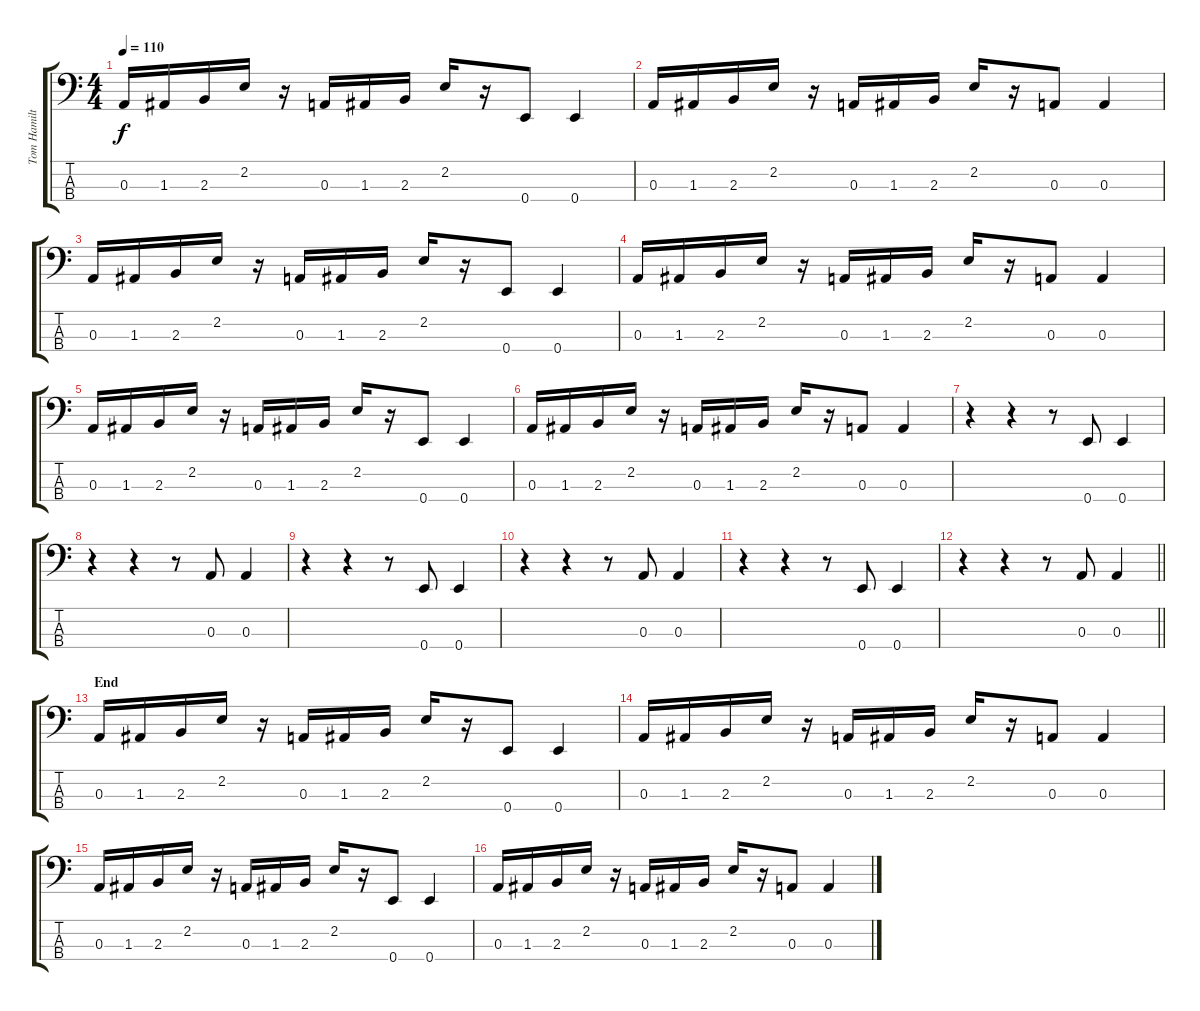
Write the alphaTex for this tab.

\track ("Tom Hamilton - Bass" "Tom Hamilt") {instrument electricbassfinger}
\staff {score tabs}
\tuning (G2 D2 A1 E1) {hide}
\ts (4 4)
\tempo 110
\clef f4
\ks c
0.3.16{dy f} 1.3.16 2.3.16 2.2.16 r.16 0.3.16 1.3.16 2.3.16 2.2.16 r.16 0.4.8 0.4.4 |
0.3.16 1.3.16 2.3.16 2.2.16 r.16 0.3.16 1.3.16 2.3.16 2.2.16 r.16 0.3.8 0.3.4 |
0.3.16 1.3.16 2.3.16 2.2.16 r.16 0.3.16 1.3.16 2.3.16 2.2.16 r.16 0.4.8 0.4.4 |
0.3.16 1.3.16 2.3.16 2.2.16 r.16 0.3.16 1.3.16 2.3.16 2.2.16 r.16 0.3.8 0.3.4 |
0.3.16 1.3.16 2.3.16 2.2.16 r.16 0.3.16 1.3.16 2.3.16 2.2.16 r.16 0.4.8 0.4.4 |
0.3.16 1.3.16 2.3.16 2.2.16 r.16 0.3.16 1.3.16 2.3.16 2.2.16 r.16 0.3.8 0.3.4 |
r.4 r.4 r.8 0.4.8 0.4.4 |
r.4 r.4 r.8 0.3.8 0.3.4 |
r.4 r.4 r.8 0.4.8 0.4.4 |
r.4 r.4 r.8 0.3.8 0.3.4 |
r.4 r.4 r.8 0.4.8 0.4.4 |
\barLineRight lightlight
r.4 r.4 r.8 0.3.8 0.3.4 |
\section ("" "End")
0.3.16 1.3.16 2.3.16 2.2.16 r.16 0.3.16 1.3.16 2.3.16 2.2.16 r.16 0.4.8 0.4.4 |
0.3.16 1.3.16 2.3.16 2.2.16 r.16 0.3.16 1.3.16 2.3.16 2.2.16 r.16 0.3.8 0.3.4 |
0.3.16 1.3.16 2.3.16 2.2.16 r.16 0.3.16 1.3.16 2.3.16 2.2.16 r.16 0.4.8 0.4.4 |
0.3.16 1.3.16 2.3.16 2.2.16 r.16 0.3.16 1.3.16 2.3.16 2.2.16 r.16 0.3.8 0.3.4
